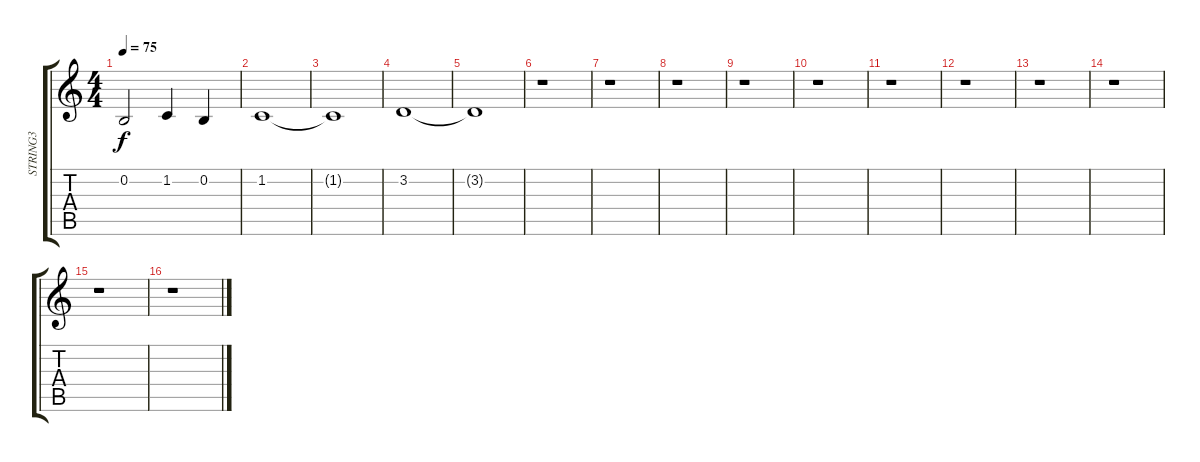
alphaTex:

\track ("STRING3" "STRING3") {instrument stringensemble1}
\staff {score tabs}
\tuning (E4 B3 G3 D3 A2 E2) {hide}
\ts (4 4)
\tempo 75
\clef g2
\ks c
0.2.2{dy f} 1.2.4 0.2.4 |
1.2.1 |
1.2{t}.1 |
3.2.1 |
3.2{t}.1 |
r.1 |
r.1 |
r.1 |
r.1 |
r.1 |
r.1 |
r.1 |
r.1 |
r.1 |
r.1 |
r.1
